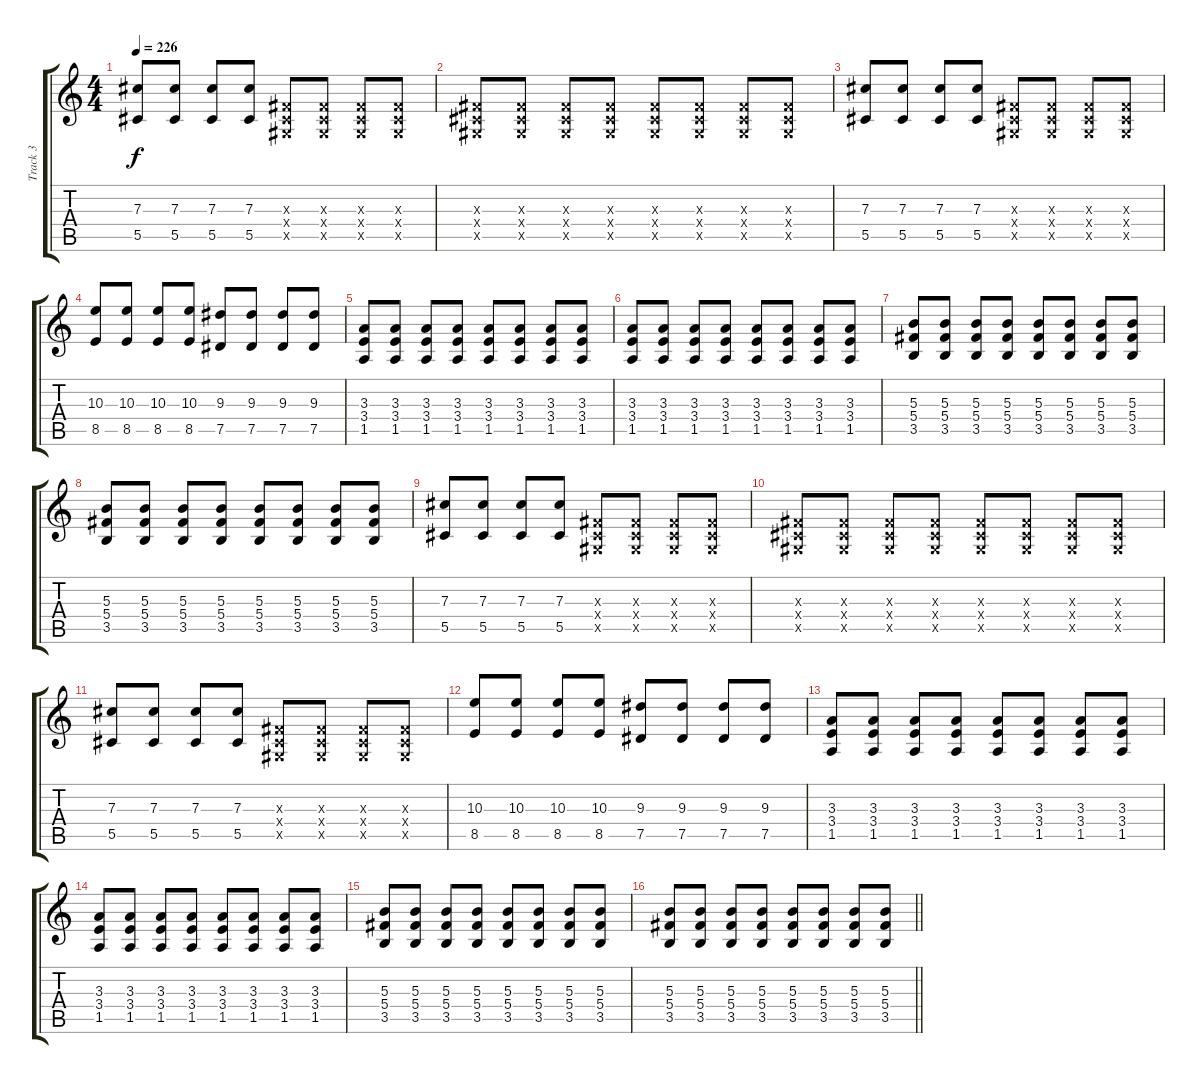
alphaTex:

\track ("Track 3" "Track 3") {instrument distortionguitar}
\staff {score tabs}
\tuning (Eb4 Bb3 Gb3 Db3 Ab2 Db2) {hide}
\ts (4 4)
\section ("" "")
\tempo 226
\clef g2
\ks c
(7.3 5.5).8{dy f} (7.3 5.5).8 (7.3 5.5).8 (7.3 5.5).8 (0.3{x} 0.4{x} 0.5{x}).8 (0.3{x} 0.4{x} 0.5{x}).8 (0.3{x} 0.4{x} 0.5{x}).8 (0.3{x} 0.4{x} 0.5{x}).8 |
(0.3{x} 0.4{x} 0.5{x}).8 (0.3{x} 0.4{x} 0.5{x}).8 (0.3{x} 0.4{x} 0.5{x}).8 (0.3{x} 0.4{x} 0.5{x}).8 (0.3{x} 0.4{x} 0.5{x}).8 (0.3{x} 0.4{x} 0.5{x}).8 (0.3{x} 0.4{x} 0.5{x}).8 (0.3{x} 0.4{x} 0.5{x}).8 |
(7.3 5.5).8 (7.3 5.5).8 (7.3 5.5).8 (7.3 5.5).8 (0.3{x} 0.4{x} 0.5{x}).8 (0.3{x} 0.4{x} 0.5{x}).8 (0.3{x} 0.4{x} 0.5{x}).8 (0.3{x} 0.4{x} 0.5{x}).8 |
(10.3 8.5).8 (10.3 8.5).8 (10.3 8.5).8 (10.3 8.5).8 (9.3 7.5).8 (9.3 7.5).8 (9.3 7.5).8 (9.3 7.5).8 |
(3.3 3.4 1.5).8 (3.3 3.4 1.5).8 (3.3 3.4 1.5).8 (3.3 3.4 1.5).8 (3.3 3.4 1.5).8 (3.3 3.4 1.5).8 (3.3 3.4 1.5).8 (3.3 3.4 1.5).8 |
(3.3 3.4 1.5).8 (3.3 3.4 1.5).8 (3.3 3.4 1.5).8 (3.3 3.4 1.5).8 (3.3 3.4 1.5).8 (3.3 3.4 1.5).8 (3.3 3.4 1.5).8 (3.3 3.4 1.5).8 |
(5.3 5.4 3.5).8 (5.3 5.4 3.5).8 (5.3 5.4 3.5).8 (5.3 5.4 3.5).8 (5.3 5.4 3.5).8 (5.3 5.4 3.5).8 (5.3 5.4 3.5).8 (5.3 5.4 3.5).8 |
(5.3 5.4 3.5).8 (5.3 5.4 3.5).8 (5.3 5.4 3.5).8 (5.3 5.4 3.5).8 (5.3 5.4 3.5).8 (5.3 5.4 3.5).8 (5.3 5.4 3.5).8 (5.3 5.4 3.5).8 |
(7.3 5.5).8 (7.3 5.5).8 (7.3 5.5).8 (7.3 5.5).8 (0.3{x} 0.4{x} 0.5{x}).8 (0.3{x} 0.4{x} 0.5{x}).8 (0.3{x} 0.4{x} 0.5{x}).8 (0.3{x} 0.4{x} 0.5{x}).8 |
(0.3{x} 0.4{x} 0.5{x}).8 (0.3{x} 0.4{x} 0.5{x}).8 (0.3{x} 0.4{x} 0.5{x}).8 (0.3{x} 0.4{x} 0.5{x}).8 (0.3{x} 0.4{x} 0.5{x}).8 (0.3{x} 0.4{x} 0.5{x}).8 (0.3{x} 0.4{x} 0.5{x}).8 (0.3{x} 0.4{x} 0.5{x}).8 |
(7.3 5.5).8 (7.3 5.5).8 (7.3 5.5).8 (7.3 5.5).8 (0.3{x} 0.4{x} 0.5{x}).8 (0.3{x} 0.4{x} 0.5{x}).8 (0.3{x} 0.4{x} 0.5{x}).8 (0.3{x} 0.4{x} 0.5{x}).8 |
(10.3 8.5).8 (10.3 8.5).8 (10.3 8.5).8 (10.3 8.5).8 (9.3 7.5).8 (9.3 7.5).8 (9.3 7.5).8 (9.3 7.5).8 |
(3.3 3.4 1.5).8 (3.3 3.4 1.5).8 (3.3 3.4 1.5).8 (3.3 3.4 1.5).8 (3.3 3.4 1.5).8 (3.3 3.4 1.5).8 (3.3 3.4 1.5).8 (3.3 3.4 1.5).8 |
(3.3 3.4 1.5).8 (3.3 3.4 1.5).8 (3.3 3.4 1.5).8 (3.3 3.4 1.5).8 (3.3 3.4 1.5).8 (3.3 3.4 1.5).8 (3.3 3.4 1.5).8 (3.3 3.4 1.5).8 |
(5.3 5.4 3.5).8 (5.3 5.4 3.5).8 (5.3 5.4 3.5).8 (5.3 5.4 3.5).8 (5.3 5.4 3.5).8 (5.3 5.4 3.5).8 (5.3 5.4 3.5).8 (5.3 5.4 3.5).8 |
\barLineRight lightlight
(5.3 5.4 3.5).8 (5.3 5.4 3.5).8 (5.3 5.4 3.5).8 (5.3 5.4 3.5).8 (5.3 5.4 3.5).8 (5.3 5.4 3.5).8 (5.3 5.4 3.5).8 (5.3 5.4 3.5).8
